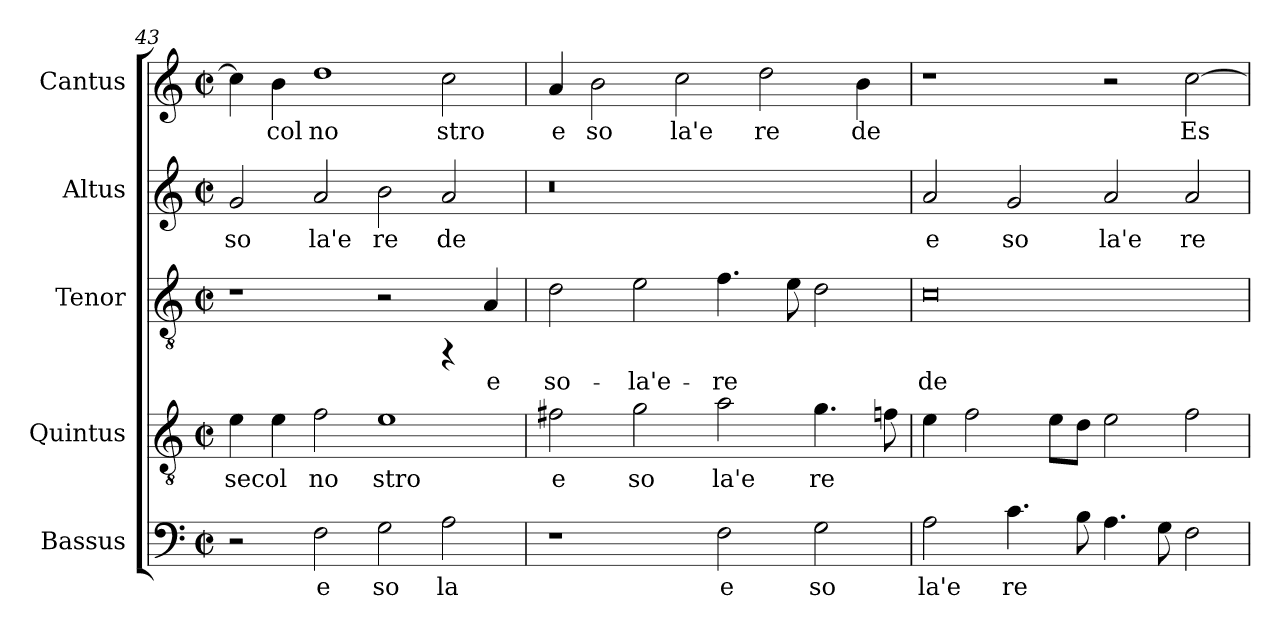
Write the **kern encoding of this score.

**kern	**text	**kern	**text	**kern	**text	**kern	**text	**kern	**text
*part5	*part5	*part4	*part4	*part3	*part3	*part2	*part2	*part1	*part1
*staff5	*staff5	*staff4	*staff4	*staff3	*staff3	*staff2	*staff2	*staff1	*staff1
*I"Bassus	*	*I"Quintus	*	*I"Tenor	*	*I"Altus	*	*I"Cantus	*
*clefF4	*	*clefGv2	*	*clefGv2	*	*clefG2	*	*clefG2	*
*k[]	*	*k[]	*	*k[]	*	*k[]	*	*k[]	*
*C:	*	*C:	*	*C:	*	*C:	*	*C:	*
*M2/2	*	*M2/2	*	*M2/2	*	*M2/2	*	*M2/2	*
*met(c|)	*	*met(c|)	*	*met(c|)	*	*met(c|)	*	*met(c|)	*
=43	=43	=43	=43	=43	=43	=43	=43	=43	=43
!	!	!	!LO:LY:b:cj	!	!	!	!LO:LY:b:cj	!	!LO:LY:b:cj
2r	.	4e\	secol	1r	.	2g/	so	4cc\]	.
!	!	!	!LO:LY:b:cj	!	!	!	!	!	!LO:LY:b:cj
.	.	4e\	.	.	.	.	.	4b\	col
!	!LO:LY:b:cj	!	!LO:LY:b:cj	!	!	!	!LO:LY:b:cj	!	!LO:LY:b:cj
2F\	e	2f\	no	.	.	2a/	la'e	1dd	no
!	!LO:LY:b:cj	!	!LO:LY:b:cj	!	!	!	!LO:LY:b:cj	!	!
2G\	so	1e	stro	2r	.	2b\	re	.	.
!	!LO:LY:b:cj	!	!	!	!	!	!LO:LY:b:cj	!	!LO:LY:b:cj
2A\	la	.	.	4rFF	.	2a/	de	2cc\	stro
!	!	!	!	!	!LO:LY:b:cj	!	!	!	!
.	.	.	.	4A/	e	.	.	.	.
=44	=44	=44	=44	=44	=44	=44	=44	=44	=44
!	!	!	!LO:LY:b:cj	!	!LO:LY:b:cj	!	!	!	!LO:LY:b:cj
1r	.	2f#X\	e	2d\	so-	0r	.	4a/	e
!	!	!	!	!	!	!	!	!	!LO:LY:b:cj
.	.	.	.	.	.	.	.	2b\	so
!	!	!	!LO:LY:b:cj	!	!LO:LY:b:cj	!	!	!	!
.	.	2g\	so	2e\	-la'e-	.	.	.	.
!	!	!	!	!	!	!	!	!	!LO:LY:b:cj
.	.	.	.	.	.	.	.	2cc\	la'e
!	!LO:LY:b:cj	!	!LO:LY:b:cj	!	!LO:LY:b:cj	!	!	!	!
2F\	e	2a\	la'e	4.f\	-re-	.	.	.	.
!	!	!	!	!	!	!	!	!	!LO:LY:b:cj
.	.	.	.	.	.	.	.	2dd\	re
!	!	!	!	!	!LO:LY:b:cj	!	!	!	!
.	.	.	.	8e\	--	.	.	.	.
!	!LO:LY:b:cj	!	!LO:LY:b:cj	!	!LO:LY:b:cj	!	!	!	!
2G\	so	4.g\	re	2d\	--	.	.	.	.
!	!	!	!	!	!	!	!	!	!LO:LY:b:cj
.	.	.	.	.	.	.	.	4b\	de
!	!	!	!LO:LY:b:cj	!	!	!	!	!	!
.	.	8fn\	.	.	.	.	.	.	.
!!LO:PB:g=z
=45	=45	=45	=45	=45	=45	=45	=45	=45	=45
!	!LO:LY:b:cj	!	!LO:LY:b:cj	!	!LO:LY:b:cj	!	!LO:LY:b:cj	!	!
2A\	la'e	4e\	.	0c	-de	2a/	e	1r	.
!	!	!	!LO:LY:b:cj	!	!	!	!	!	!
.	.	2f\	.	.	.	.	.	.	.
!	!LO:LY:b:cj	!	!	!	!	!	!LO:LY:b:cj	!	!
4.c\	re	.	.	.	.	2g/	so	.	.
!	!	!	!LO:LY:b:cj	!	!	!	!	!	!
.	.	8e\L	.	.	.	.	.	.	.
!	!LO:LY:b:cj	!	!LO:LY:b:cj	!	!	!	!	!	!
8B\	.	8d\J	.	.	.	.	.	.	.
!	!LO:LY:b:cj	!	!LO:LY:b:cj	!	!	!	!LO:LY:b:cj	!	!
4.A\	.	2e\	.	.	.	2a/	la'e	2r	.
!	!LO:LY:b:cj	!	!	!	!	!	!	!	!
8G\	.	.	.	.	.	.	.	.	.
!	!LO:LY:b:cj	!	!LO:LY:b:cj	!	!	!	!LO:LY:b:cj	!	!LO:LY:b:cj
2F\	.	2f\	.	.	.	2a/	re	[>2cc\	Es
=	=	=	=	=	=	=	=	=	=
*-	*-	*-	*-	*-	*-	*-	*-	*-	*-
